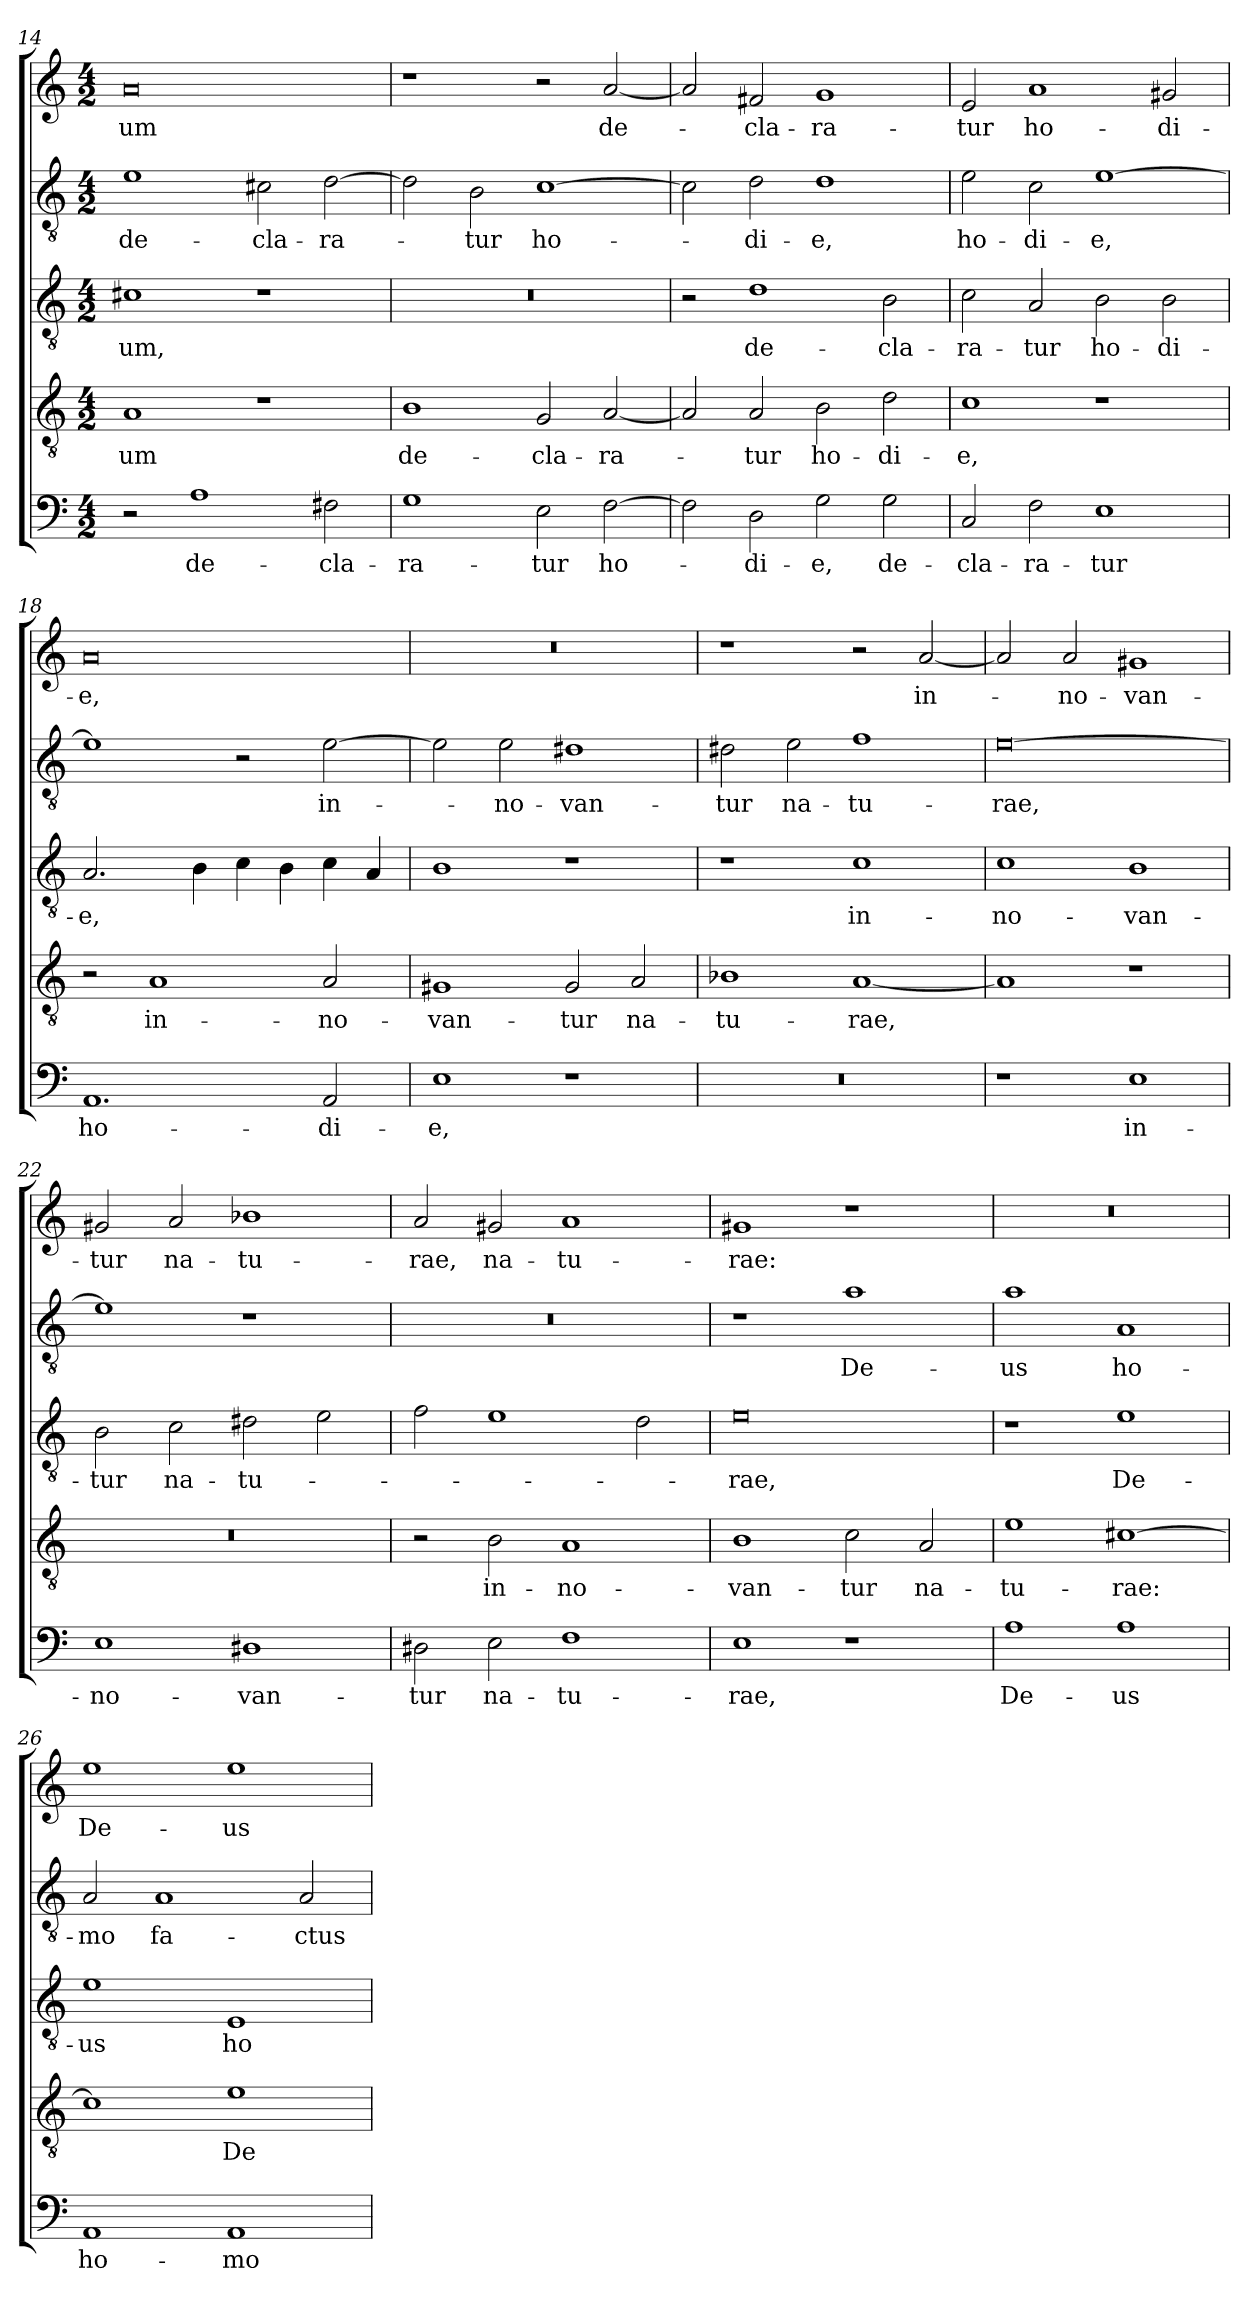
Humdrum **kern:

**kern	**text	**kern	**text	**kern	**text	**kern	**text	**kern	**text
*part5	*part5	*part4	*part4	*part3	*part3	*part2	*part2	*part1	*part1
*staff5	*staff5	*staff4	*staff4	*staff3	*staff3	*staff2	*staff2	*staff1	*staff1
*clefF4	*	*clefGv2	*	*clefGv2	*	*clefGv2	*	*clefG2	*
*k[]	*	*k[]	*	*k[]	*	*k[]	*	*k[]	*
*C:	*	*C:	*	*C:	*	*C:	*	*C:	*
*M4/2	*	*M4/2	*	*M4/2	*	*M4/2	*	*M4/2	*
=14	=14	=14	=14	=14	=14	=14	=14	=14	=14
!	!	!	!LO:LY:b	!	!LO:LY:b	!	!LO:LY:b	!	!LO:LY:b
2r	.	1A	-um	1c#X	-um,	1e	de-	0a	-um
!	!LO:LY:b	!	!	!	!	!	!	!	!
1A	de-	.	.	.	.	.	.	.	.
!	!	!	!	!	!	!	!LO:LY:b	!	!
.	.	1r	.	1r	.	2c#X\	-cla-	.	.
!	!LO:LY:b	!	!	!	!	!	!LO:LY:b	!	!
2F#X\	-cla-	.	.	.	.	[2d\	-ra-	.	.
!!LO:LB:g=z
=15	=15	=15	=15	=15	=15	=15	=15	=15	=15
!	!LO:LY:b	!	!LO:LY:b	!	!	!	!	!	!
1G	-ra-	1B	de-	0r	.	2d\]	.	1r	.
!	!	!	!	!	!	!	!LO:LY:b	!	!
.	.	.	.	.	.	2B\	-tur	.	.
!	!LO:LY:b	!	!LO:LY:b	!	!	!	!LO:LY:b	!	!
2E\	-tur	2G/	-cla-	.	.	[1c	ho-	2r	.
!	!LO:LY:b	!	!LO:LY:b	!	!	!	!	!	!LO:LY:b
[2F\	ho-	[2A/	-ra-	.	.	.	.	[2a/	de-
=16	=16	=16	=16	=16	=16	=16	=16	=16	=16
2F\]	.	2A/]	.	2r	.	2c\]	.	2a/]	.
!	!LO:LY:b	!	!LO:LY:b	!	!LO:LY:b	!	!LO:LY:b	!	!LO:LY:b
2D\	-di-	2A/	-tur	1d	de-	2d\	-di-	2f#X/	-cla-
!	!LO:LY:b	!	!LO:LY:b	!	!	!	!LO:LY:b	!	!LO:LY:b
2G\	-e,	2B\	ho-	.	.	1d	-e,	1g	-ra-
!	!LO:LY:b	!	!LO:LY:b	!	!LO:LY:b	!	!	!	!
2G\	de-	2d\	-di-	2B\	-cla-	.	.	.	.
=17	=17	=17	=17	=17	=17	=17	=17	=17	=17
!	!LO:LY:b	!	!LO:LY:b	!	!LO:LY:b	!	!LO:LY:b	!	!LO:LY:b
2C/	-cla-	1c	-e,	2c\	-ra-	2e\	ho-	2e/	-tur
!	!LO:LY:b	!	!	!	!LO:LY:b	!	!LO:LY:b	!	!LO:LY:b
2F\	-ra-	.	.	2A/	-tur	2c\	-di-	1a	ho-
!	!LO:LY:b	!	!	!	!LO:LY:b	!	!LO:LY:b	!	!
1E	-tur	1r	.	2B\	ho-	[1e	-e,	.	.
!	!	!	!	!	!LO:LY:b	!	!	!	!LO:LY:b
.	.	.	.	2B\	-di-	.	.	2g#X/	-di-
=18	=18	=18	=18	=18	=18	=18	=18	=18	=18
!	!LO:LY:b	!	!	!	!LO:LY:b	!	!	!	!LO:LY:b
1.AA	ho-	2r	.	2.A/	-e,	1e]	.	0a	-e,
!	!	!	!LO:LY:b	!	!	!	!	!	!
.	.	1A	in-	.	.	.	.	.	.
.	.	.	.	4B\	.	.	.	.	.
.	.	.	.	4c\	.	2r	.	.	.
.	.	.	.	4B\	.	.	.	.	.
!	!LO:LY:b	!	!LO:LY:b	!	!	!	!LO:LY:b	!	!
2AA/	-di-	2A/	-no-	4c\	.	[2e\	in-	.	.
.	.	.	.	4A/	.	.	.	.	.
=19	=19	=19	=19	=19	=19	=19	=19	=19	=19
!	!LO:LY:b	!	!LO:LY:b	!	!	!	!	!	!
1E	-e,	1G#X	-van-	1B	.	2e\]	.	0r	.
!	!	!	!	!	!	!	!LO:LY:b	!	!
.	.	.	.	.	.	2e\	-no-	.	.
!	!	!	!LO:LY:b	!	!	!	!LO:LY:b	!	!
1r	.	2G#/	-tur	1r	.	1d#X	-van-	.	.
!	!	!	!LO:LY:b	!	!	!	!	!	!
.	.	2A/	na-	.	.	.	.	.	.
=20	=20	=20	=20	=20	=20	=20	=20	=20	=20
!	!	!	!LO:LY:b	!	!	!	!LO:LY:b	!	!
0r	.	1B-X	-tu-	1r	.	2d#X\	-tur	1r	.
!	!	!	!	!	!	!	!LO:LY:b	!	!
.	.	.	.	.	.	2e\	na-	.	.
!	!	!	!LO:LY:b	!	!LO:LY:b	!	!LO:LY:b	!	!
.	.	[1A	-rae,	1c	in-	1f	-tu-	2r	.
!	!	!	!	!	!	!	!	!	!LO:LY:b
.	.	.	.	.	.	.	.	[2a/	in-
=21	=21	=21	=21	=21	=21	=21	=21	=21	=21
!	!	!	!	!	!LO:LY:b	!	!LO:LY:b	!	!
1r	.	1A]	.	1c	-no-	[0e	-rae,	2a/]	.
!	!	!	!	!	!	!	!	!	!LO:LY:b
.	.	.	.	.	.	.	.	2a/	-no-
!	!LO:LY:b	!	!	!	!LO:LY:b	!	!	!	!LO:LY:b
1E	in-	1r	.	1B	-van-	.	.	1g#X	-van-
!!LO:PB:g=z
=22	=22	=22	=22	=22	=22	=22	=22	=22	=22
!	!LO:LY:b	!	!	!	!LO:LY:b	!	!	!	!LO:LY:b
1E	-no-	0r	.	2B\	-tur	1e]	.	2g#X/	-tur
!	!	!	!	!	!LO:LY:b	!	!	!	!LO:LY:b
.	.	.	.	2c\	na-	.	.	2a/	na-
!	!LO:LY:b	!	!	!	!LO:LY:b	!	!	!	!LO:LY:b
1D#X	-van-	.	.	2d#X\	-tu-	1r	.	1b-X	-tu-
.	.	.	.	2e\	.	.	.	.	.
=23	=23	=23	=23	=23	=23	=23	=23	=23	=23
!	!LO:LY:b	!	!	!	!	!	!	!	!LO:LY:b
2D#X\	-tur	2r	.	2f\	.	0r	.	2a/	-rae,
!	!LO:LY:b	!	!LO:LY:b	!	!	!	!	!	!LO:LY:b
2E\	na-	2B\	in-	1e	.	.	.	2g#X/	na-
!	!LO:LY:b	!	!LO:LY:b	!	!	!	!	!	!LO:LY:b
1F	-tu-	1A	-no-	.	.	.	.	1a	-tu-
.	.	.	.	2d\	.	.	.	.	.
=24	=24	=24	=24	=24	=24	=24	=24	=24	=24
!	!LO:LY:b	!	!LO:LY:b	!	!LO:LY:b	!	!	!	!LO:LY:b
1E	-rae,	1B	-van-	0e	-rae,	1r	.	1g#X	-rae:
!	!	!	!LO:LY:b	!	!	!	!LO:LY:b	!	!
1r	.	2c\	-tur	.	.	1a	De-	1r	.
!	!	!	!LO:LY:b	!	!	!	!	!	!
.	.	2A/	na-	.	.	.	.	.	.
=25	=25	=25	=25	=25	=25	=25	=25	=25	=25
!	!LO:LY:b	!	!LO:LY:b	!	!	!	!LO:LY:b	!	!
1A	De-	1e	-tu-	1r	.	1a	-us	0r	.
!	!LO:LY:b	!	!LO:LY:b	!	!LO:LY:b	!	!LO:LY:b	!	!
1A	-us	[1c#X	-rae:	1e	De-	1A	ho-	.	.
=26	=26	=26	=26	=26	=26	=26	=26	=26	=26
!	!LO:LY:b	!	!	!	!LO:LY:b	!	!LO:LY:b	!	!LO:LY:b
1AA	ho-	1c#]	.	1e	-us	2A/	-mo	1ee	De-
!	!	!	!	!	!	!	!LO:LY:b	!	!
.	.	.	.	.	.	1A	fa-	.	.
!	!LO:LY:b	!	!LO:LY:b	!	!LO:LY:b	!	!	!	!LO:LY:b
1AA	-mo	1e	De-	1E	ho-	.	.	1ee	-us
!	!	!	!	!	!	!	!LO:LY:b	!	!
.	.	.	.	.	.	2A/	-ctus	.	.
=	=	=	=	=	=	=	=	=	=
*-	*-	*-	*-	*-	*-	*-	*-	*-	*-
